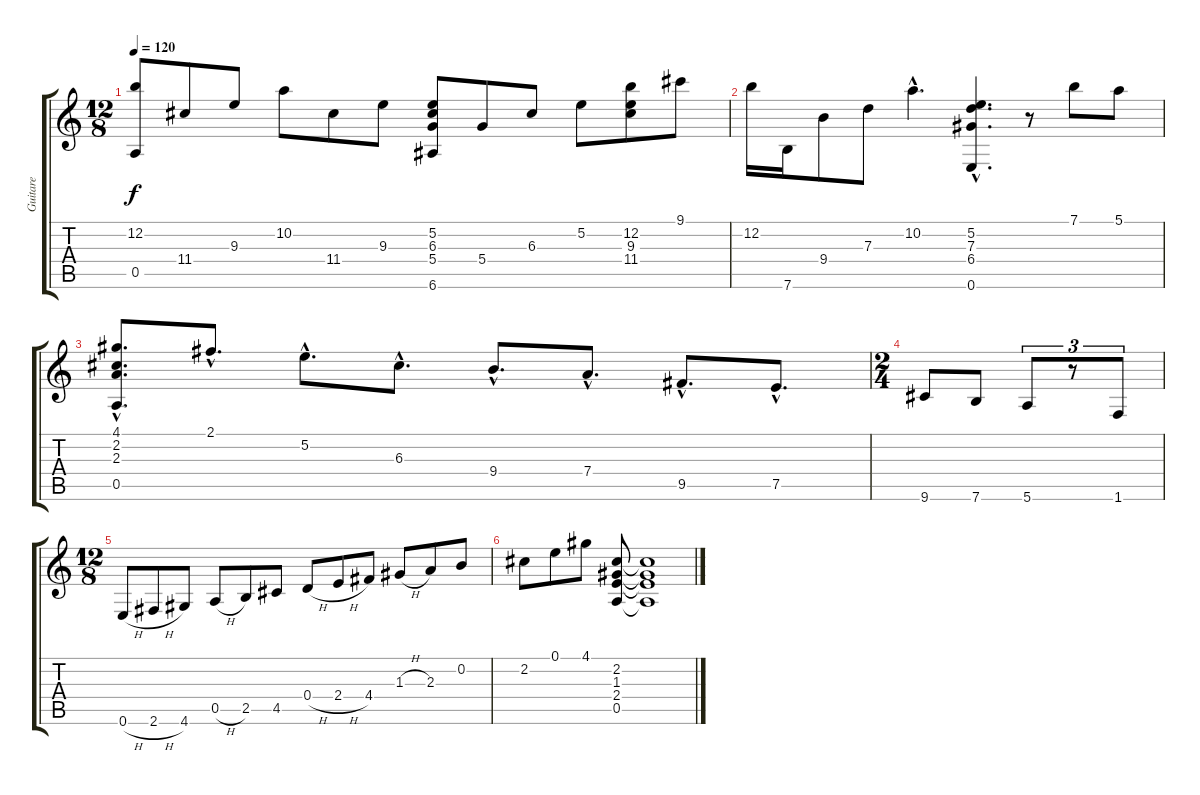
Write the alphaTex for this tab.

\track ("Guitare" "Guitare") {instrument acousticguitarnylon}
\staff {score tabs}
\tuning (E4 B3 G3 D3 A2 E2) {hide}
\ts (12 8)
\tempo 120
\clef g2
\ks c
(12.2 0.5).8{dy f} 11.4.8 9.3.8 10.2.8 11.4.8 9.3.8 (5.2 6.3 5.4 6.6).8 5.4.8 6.3.8 5.2.8 (12.2 9.3 11.4).8 9.1.8 |
12.2.16 7.6.16 9.4.8 7.3.8 10.2{hac}.4{d} (5.2{hac} 7.3{hac} 6.4{hac} 0.6{hac}).4{d} r.8 7.1.8 5.1.8 |
(4.1{hac} 2.2{hac} 2.3{hac} 0.5{hac}).8{d} 2.1{hac}.8{d} 5.2{hac}.8{d} 6.3{hac}.8{d} 9.4{hac}.8{d} 7.4{hac}.8{d} 9.5{hac}.8{d} 7.5{hac}.8{d} |
\ts (2 4)
9.6.8 7.6.8 5.6.8{tu (3 2)} r.8{tu (3 2)} 1.6.8{tu (3 2)} |
\ts (12 8)
0.6{h}.8 2.6{h}.8 4.6.8 0.5{h}.8 2.5.8 4.5.8 0.4{h}.8 2.4{h}.8 4.4.8 1.3{h}.8 2.3.8 0.2.8 |
2.2.8 0.1.8 4.1.8 (2.2 1.3 2.4 0.5).8 (2.2{t} 1.3{t} 2.4{t} 0.5{t}).1
